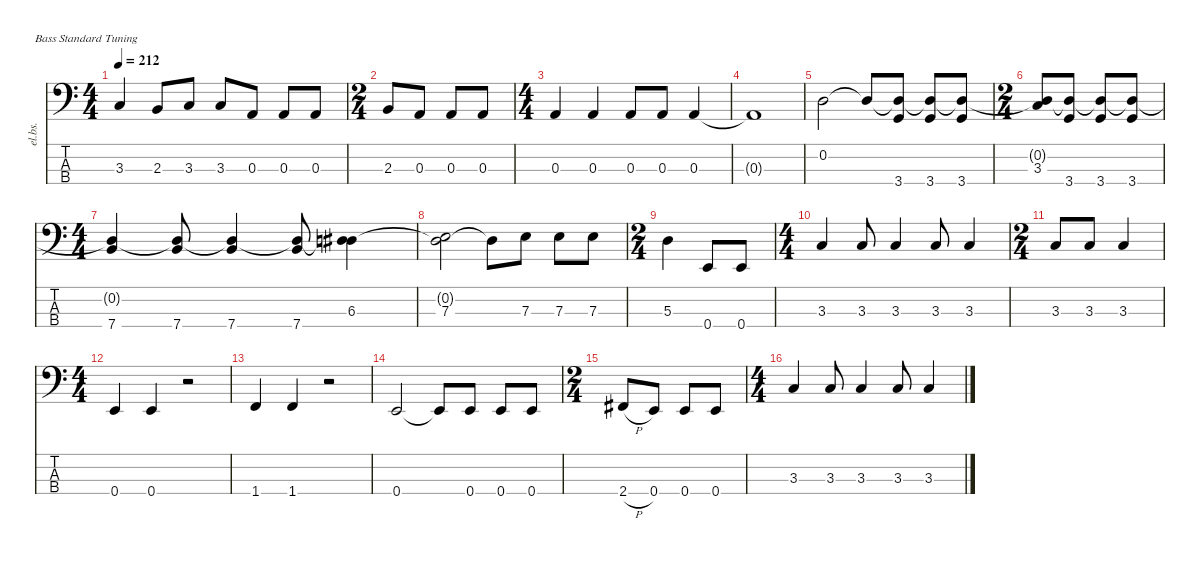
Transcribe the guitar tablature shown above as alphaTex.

\defaultSystemsLayout 4
\hideDynamics
\bracketExtendMode nobrackets
\track ("Cliff Burton" "el.bs.") {mute instrument electricbassfinger}
\staff {score tabs}
\tuning (G2 D2 A1 E1)
\ts (4 4)
\tempo 212
\clef f4
\ks c
3.3.4{dy fff} 2.3.8 3.3.8 3.3.8 0.3.8 0.3.8 0.3.8 |
\ts (2 4)
\beaming (8 2 2)
2.3.8 0.3.8 0.3.8 0.3.8 |
\ts (4 4)
\beaming (8 2 2 2 2)
0.3.4 0.3.4 0.3.8 0.3.8 0.3.4 |
0.3{t}.1{dy f} |
0.2.2{dy fff} 0.2{t}.8{dy f} (3.4 0.2{t}).8{dy fff} (3.4 0.2{t}).8 (3.4 0.2{t}).8 |
\ts (2 4)
\beaming (8 2 2)
(3.3 0.2{t}).8 (3.4 0.2{t}).8 (3.4 0.2{t}).8 (3.4 0.2{t}).8 |
\ts (4 4)
\beaming (8 2 2 2 2)
(7.4 0.2{t}).4 (7.4 0.2{t}).8 (7.4 0.2{t}).4 (7.4 0.2{t}).8 (6.3{acc #} 0.2{t}).4 |
(7.3 0.2{t}).2 0.2{t}.8{dy f} 7.3.8{dy fff} 7.3.8 7.3.8 |
\ts (2 4)
\beaming (8 2 2)
5.3.4 0.4.8 0.4.8 |
\ts (4 4)
\beaming (8 2 2 2 2)
3.3.4 3.3.8 3.3.4 3.3.8 3.3.4 |
\ts (2 4)
\beaming (8 2 2)
3.3.8 3.3.8 3.3.4 |
\ts (4 4)
\beaming (8 2 2 2 2)
0.4.4 0.4.4 r.2 |
1.4.4 1.4.4 r.2 |
0.4.2 0.4{t}.8{dy f} 0.4.8{dy fff} 0.4.8 0.4.8 |
\ts (2 4)
\beaming (8 2 2)
2.4{h acc #}.8 0.4.8 0.4.8 0.4.8 |
\ts (4 4)
\beaming (8 2 2 2 2)
3.3.4 3.3.8 3.3.4 3.3.8 3.3.4
